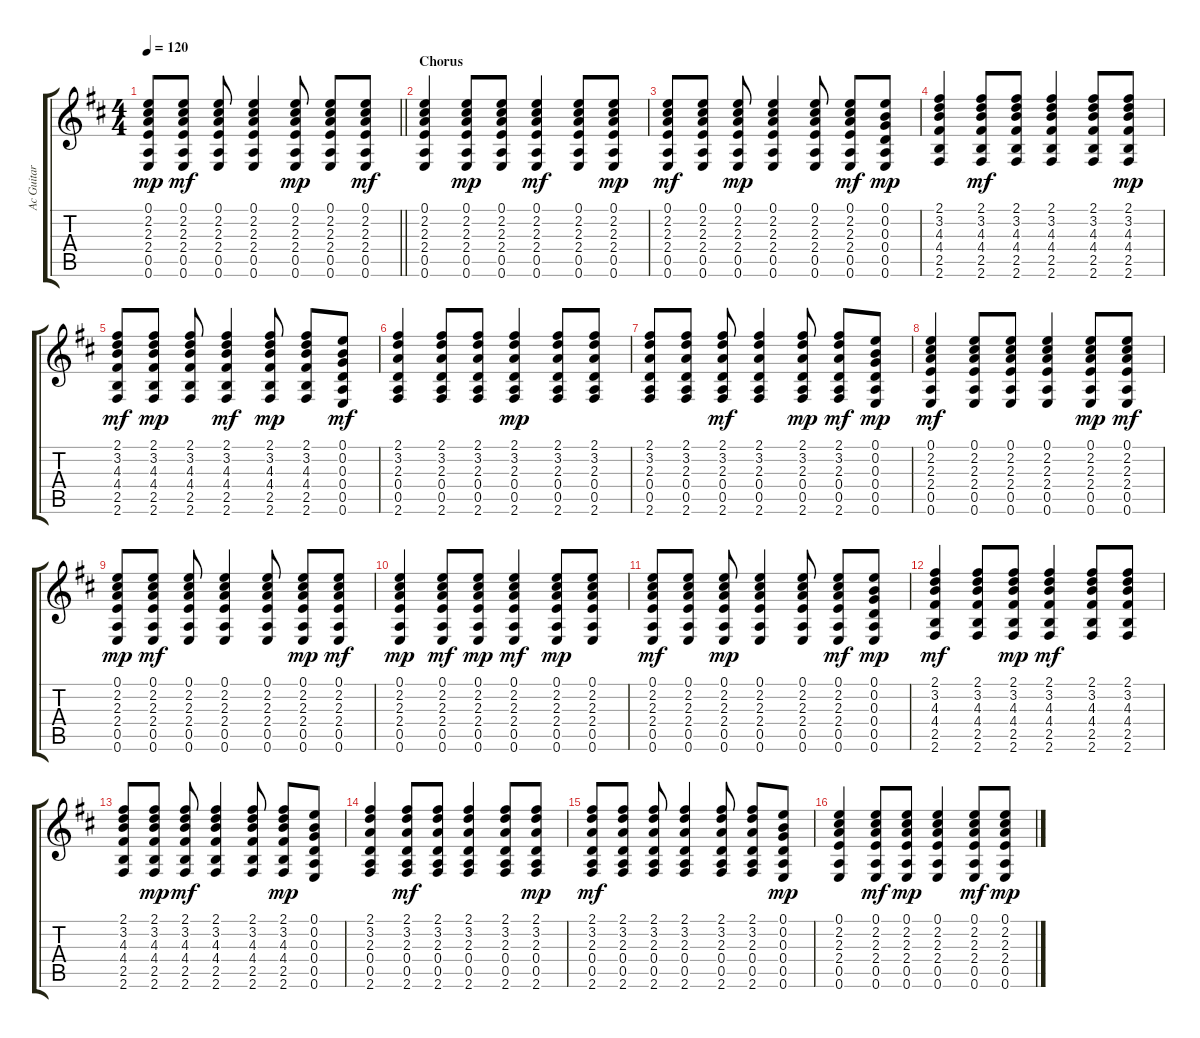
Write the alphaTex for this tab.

\track ("Ac Guitar" "Ac Guitar") {instrument acousticguitarsteel}
\staff {score tabs}
\tuning (E4 B3 G3 D3 A2 E2) {hide}
\ts (4 4)
\tempo 120
\clef g2
\barLineRight lightlight
\ks d
(0.1 2.2 2.3 2.4 0.5 0.6).8{dy mp} (0.1 2.2 2.3 2.4 0.5 0.6).8{dy mf} (0.1 2.2 2.3 2.4 0.5 0.6).8 (0.1 2.2 2.3 2.4 0.5 0.6).4 (0.1 2.2 2.3 2.4 0.5 0.6).8{dy mp} (0.1 2.2 2.3 2.4 0.5 0.6).8 (0.1 2.2 2.3 2.4 0.5 0.6).8{dy mf} |
\section ("" "Chorus")
(0.1 2.2 2.3 2.4 0.5 0.6).4 (0.1 2.2 2.3 2.4 0.5 0.6).8{dy mp} (0.1 2.2 2.3 2.4 0.5 0.6).8 (0.1 2.2 2.3 2.4 0.5 0.6).4{dy mf} (0.1 2.2 2.3 2.4 0.5 0.6).8 (0.1 2.2 2.3 2.4 0.5 0.6).8{dy mp} |
(0.1 2.2 2.3 2.4 0.5 0.6).8{dy mf} (0.1 2.2 2.3 2.4 0.5 0.6).8 (0.1 2.2 2.3 2.4 0.5 0.6).8{dy mp} (0.1 2.2 2.3 2.4 0.5 0.6).4 (0.1 2.2 2.3 2.4 0.5 0.6).8 (0.1 2.2 2.3 2.4 0.5 0.6).8{dy mf} (0.1 0.2 0.3 0.4 0.5 0.6).8{dy mp} |
(2.1 3.2 4.3 4.4 2.5 2.6).4 (2.1 3.2 4.3 4.4 2.5 2.6).8{dy mf} (2.1 3.2 4.3 4.4 2.5 2.6).8 (2.1 3.2 4.3 4.4 2.5 2.6).4 (2.1 3.2 4.3 4.4 2.5 2.6).8 (2.1 3.2 4.3 4.4 2.5 2.6).8{dy mp} |
(2.1 3.2 4.3 4.4 2.5 2.6).8{dy mf} (2.1 3.2 4.3 4.4 2.5 2.6).8{dy mp} (2.1 3.2 4.3 4.4 2.5 2.6).8 (2.1 3.2 4.3 4.4 2.5 2.6).4{dy mf} (2.1 3.2 4.3 4.4 2.5 2.6).8{dy mp} (2.1 3.2 4.3 4.4 2.5 2.6).8 (0.1 0.2 0.3 0.4 0.5 0.6).8{dy mf} |
(2.1 3.2 2.3 0.4 0.5 2.6).4 (2.1 3.2 2.3 0.4 0.5 2.6).8 (2.1 3.2 2.3 0.4 0.5 2.6).8 (2.1 3.2 2.3 0.4 0.5 2.6).4{dy mp} (2.1 3.2 2.3 0.4 0.5 2.6).8 (2.1 3.2 2.3 0.4 0.5 2.6).8 |
(2.1 3.2 2.3 0.4 0.5 2.6).8 (2.1 3.2 2.3 0.4 0.5 2.6).8 (2.1 3.2 2.3 0.4 0.5 2.6).8{dy mf} (2.1 3.2 2.3 0.4 0.5 2.6).4 (2.1 3.2 2.3 0.4 0.5 2.6).8{dy mp} (2.1 3.2 2.3 0.4 0.5 2.6).8{dy mf} (0.1 0.2 0.3 0.4 0.5 0.6).8{dy mp} |
(0.1 2.2 2.3 2.4 0.5 0.6).4{dy mf} (0.1 2.2 2.3 2.4 0.5 0.6).8 (0.1 2.2 2.3 2.4 0.5 0.6).8 (0.1 2.2 2.3 2.4 0.5 0.6).4 (0.1 2.2 2.3 2.4 0.5 0.6).8{dy mp} (0.1 2.2 2.3 2.4 0.5 0.6).8{dy mf} |
(0.1 2.2 2.3 2.4 0.5 0.6).8{dy mp} (0.1 2.2 2.3 2.4 0.5 0.6).8{dy mf} (0.1 2.2 2.3 2.4 0.5 0.6).8 (0.1 2.2 2.3 2.4 0.5 0.6).4 (0.1 2.2 2.3 2.4 0.5 0.6).8 (0.1 2.2 2.3 2.4 0.5 0.6).8{dy mp} (0.1 2.2 2.3 2.4 0.5 0.6).8{dy mf} |
(0.1 2.2 2.3 2.4 0.5 0.6).4{dy mp} (0.1 2.2 2.3 2.4 0.5 0.6).8{dy mf} (0.1 2.2 2.3 2.4 0.5 0.6).8{dy mp} (0.1 2.2 2.3 2.4 0.5 0.6).4{dy mf} (0.1 2.2 2.3 2.4 0.5 0.6).8{dy mp} (0.1 2.2 2.3 2.4 0.5 0.6).8 |
(0.1 2.2 2.3 2.4 0.5 0.6).8{dy mf} (0.1 2.2 2.3 2.4 0.5 0.6).8 (0.1 2.2 2.3 2.4 0.5 0.6).8{dy mp} (0.1 2.2 2.3 2.4 0.5 0.6).4 (0.1 2.2 2.3 2.4 0.5 0.6).8 (0.1 2.2 2.3 2.4 0.5 0.6).8{dy mf} (0.1 0.2 0.3 0.4 0.5 0.6).8{dy mp} |
(2.1 3.2 4.3 4.4 2.5 2.6).4{dy mf} (2.1 3.2 4.3 4.4 2.5 2.6).8 (2.1 3.2 4.3 4.4 2.5 2.6).8{dy mp} (2.1 3.2 4.3 4.4 2.5 2.6).4{dy mf} (2.1 3.2 4.3 4.4 2.5 2.6).8 (2.1 3.2 4.3 4.4 2.5 2.6).8 |
(2.1 3.2 4.3 4.4 2.5 2.6).8 (2.1 3.2 4.3 4.4 2.5 2.6).8{dy mp} (2.1 3.2 4.3 4.4 2.5 2.6).8{dy mf} (2.1 3.2 4.3 4.4 2.5 2.6).4 (2.1 3.2 4.3 4.4 2.5 2.6).8 (2.1 3.2 4.3 4.4 2.5 2.6).8{dy mp} (0.1 0.2 0.3 0.4 0.5 0.6).8 |
(2.1 3.2 2.3 0.4 0.5 2.6).4 (2.1 3.2 2.3 0.4 0.5 2.6).8{dy mf} (2.1 3.2 2.3 0.4 0.5 2.6).8 (2.1 3.2 2.3 0.4 0.5 2.6).4 (2.1 3.2 2.3 0.4 0.5 2.6).8 (2.1 3.2 2.3 0.4 0.5 2.6).8{dy mp} |
(2.1 3.2 2.3 0.4 0.5 2.6).8{dy mf} (2.1 3.2 2.3 0.4 0.5 2.6).8 (2.1 3.2 2.3 0.4 0.5 2.6).8 (2.1 3.2 2.3 0.4 0.5 2.6).4 (2.1 3.2 2.3 0.4 0.5 2.6).8 (2.1 3.2 2.3 0.4 0.5 2.6).8 (0.1 0.2 0.3 0.4 0.5 0.6).8{dy mp} |
(0.1 2.2 2.3 2.4 0.5 0.6).4 (0.1 2.2 2.3 2.4 0.5 0.6).8{dy mf} (0.1 2.2 2.3 2.4 0.5 0.6).8{dy mp} (0.1 2.2 2.3 2.4 0.5 0.6).4 (0.1 2.2 2.3 2.4 0.5 0.6).8{dy mf} (0.1 2.2 2.3 2.4 0.5 0.6).8{dy mp}
